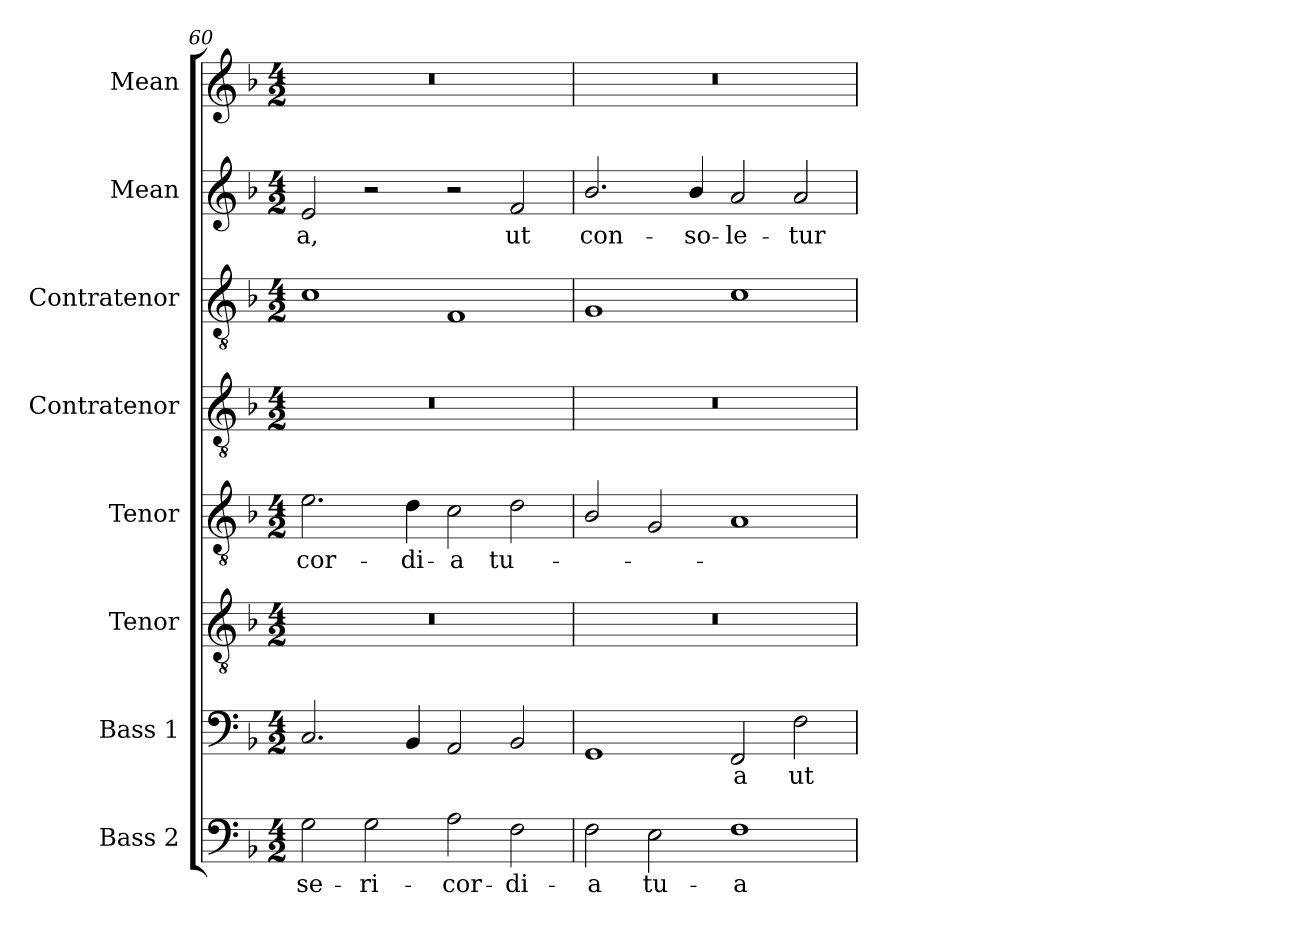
**kern	**text	**kern	**text	**kern	**kern	**text	**kern	**kern	**kern	**text	**kern
*part8	*part8	*part7	*part7	*part6	*part5	*part5	*part4	*part3	*part2	*part2	*part1
*staff8	*staff8	*staff7	*staff7	*staff6	*staff5	*staff5	*staff4	*staff3	*staff2	*staff2	*staff1
*I"Bass 2	*	*I"Bass 1	*	*I"Tenor	*I"Tenor	*	*I"Contratenor	*I"Contratenor	*I"Mean	*	*I"Mean
*I'B2.	*	*I'B1.	*	*I'T.	*I'T.	*	*I'Ct.	*I'Ct.	*I'M.	*	*I'M.
*clefF4	*	*clefF4	*	*clefGv2	*clefGv2	*	*clefGv2	*clefGv2	*clefG2	*	*clefG2
*	*	*	*	*ITrd7c12	*ITrd7c12	*	*ITrd7c12	*ITrd7c12	*	*	*
*k[b-]	*	*k[b-]	*	*k[b-]	*k[b-]	*	*k[b-]	*k[b-]	*k[b-]	*	*k[b-]
*F:	*	*F:	*	*F:	*F:	*	*F:	*F:	*F:	*	*F:
*M4/2	*	*M4/2	*	*M4/2	*M4/2	*	*M4/2	*M4/2	*M4/2	*	*M4/2
=60	=60	=60	=60	=60	=60	=60	=60	=60	=60	=60	=60
!	!LO:LY:b:color=#000000	!	!	!LO:N:vis=1	!	!	!	!	!	!	!
!	!	!	!	!	!	!LO:LY:b:color=#000000	!LO:N:vis=1	!	!	!	!
!	!	!	!	!	!	!	!	!	!	!LO:LY:b:color=#000000	!LO:N:vis=1
2Gi\	-se-	2.Ci/	.	0r	2.Ei\	-cor-	0r	1Ci	2ei/	-a,	0r
!	!LO:LY:b:color=#000000	!	!	!	!	!	!	!	!	!	!
2Gi\	-ri-	.	.	.	.	.	.	.	2r	.	.
!	!	!	!	!	!	!LO:LY:b:color=#000000	!	!	!	!	!
.	.	4BB-i/	.	.	4Di\	-di-	.	.	.	.	.
!	!LO:LY:b:color=#000000	!	!	!	!	!	!	!	!	!	!
!	!	!	!	!	!	!LO:LY:b:color=#000000	!	!	!	!	!
2Ai\	-cor-	2AAi/	.	.	2Ci\	-a	.	1FFi	2r	.	.
!	!LO:LY:b:color=#000000	!	!	!	!	!	!	!	!	!	!
!	!	!	!	!	!	!LO:LY:b:color=#000000	!	!	!	!	!
!	!	!	!	!	!	!	!	!	!	!LO:LY:b:color=#000000	!
2Fi\	-di-	2BB-i/	.	.	2Di\	tu-	.	.	2fi/	ut	.
=61	=61	=61	=61	=61	=61	=61	=61	=61	=61	=61	=61
!	!LO:LY:b:color=#000000	!	!	!LO:N:vis=1	!	!	!LO:N:vis=1	!	!	!	!
!	!	!	!	!	!	!	!	!	!	!LO:LY:b:color=#000000	!LO:N:vis=1
2Fi\	-a	1GGi	.	0r	2BB-i/	.	0r	1GGi	2.b-i/	con-	0r
!	!LO:LY:b:color=#000000	!	!	!	!	!	!	!	!	!	!
2Ei\	tu-	.	.	.	2GGi/	.	.	.	.	.	.
!	!	!	!	!	!	!	!	!	!	!LO:LY:b:color=#000000	!
.	.	.	.	.	.	.	.	.	4b-i/	-so-	.
!	!LO:LY:b:color=#000000	!	!	!	!	!	!	!	!	!	!
!	!	!	!LO:LY:b:color=#000000	!	!	!	!	!	!	!	!
!	!	!	!	!	!	!	!	!	!	!LO:LY:b:color=#000000	!
1Fi	-a	2FFi/	-a	.	1AAi	.	.	1Ci	2ai/	-le-	.
!	!	!	!LO:LY:b:color=#000000	!	!	!	!	!	!	!	!
!	!	!	!	!	!	!	!	!	!	!LO:LY:b:color=#000000	!
.	.	2Fi\	ut	.	.	.	.	.	2ai/	-tur	.
=	=	=	=	=	=	=	=	=	=	=	=
*-	*-	*-	*-	*-	*-	*-	*-	*-	*-	*-	*-
